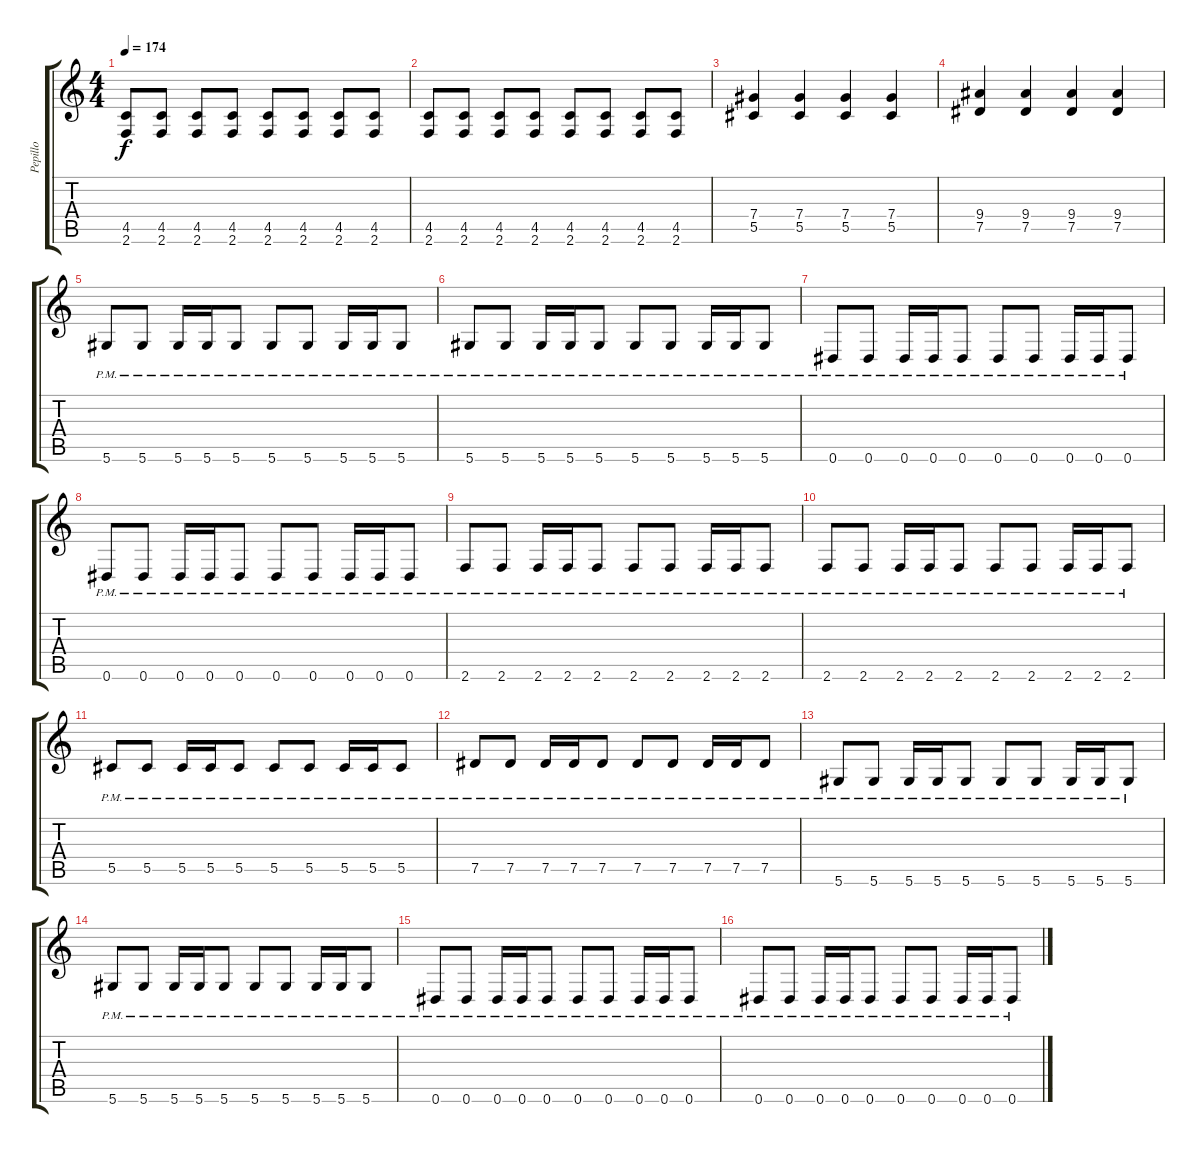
\track ("Pepillo" "Pepillo") {instrument overdrivenguitar}
\staff {score tabs}
\tuning (Eb4 Bb3 Gb3 Db3 Ab2 Eb2) {hide}
\ts (4 4)
\tempo 174
\clef g2
\ks c
(4.5 2.6).8{dy f} (4.5 2.6).8 (4.5 2.6).8 (4.5 2.6).8 (4.5 2.6).8 (4.5 2.6).8 (4.5 2.6).8 (4.5 2.6).8 |
(4.5 2.6).8 (4.5 2.6).8 (4.5 2.6).8 (4.5 2.6).8 (4.5 2.6).8 (4.5 2.6).8 (4.5 2.6).8 (4.5 2.6).8 |
(7.4 5.5).4 (7.4 5.5).4 (7.4 5.5).4 (7.4 5.5).4 |
(9.4 7.5).4 (9.4 7.5).4 (9.4 7.5).4 (9.4 7.5).4 |
5.6{pm}.8 5.6{pm}.8 5.6{pm}.16 5.6{pm}.16 5.6{pm}.8 5.6{pm}.8 5.6{pm}.8 5.6{pm}.16 5.6{pm}.16 5.6{pm}.8 |
5.6{pm}.8 5.6{pm}.8 5.6{pm}.16 5.6{pm}.16 5.6{pm}.8 5.6{pm}.8 5.6{pm}.8 5.6{pm}.16 5.6{pm}.16 5.6{pm}.8 |
0.6{pm}.8 0.6{pm}.8 0.6{pm}.16 0.6{pm}.16 0.6{pm}.8 0.6{pm}.8 0.6{pm}.8 0.6{pm}.16 0.6{pm}.16 0.6{pm}.8 |
0.6{pm}.8 0.6{pm}.8 0.6{pm}.16 0.6{pm}.16 0.6{pm}.8 0.6{pm}.8 0.6{pm}.8 0.6{pm}.16 0.6{pm}.16 0.6{pm}.8 |
2.6{pm}.8 2.6{pm}.8 2.6{pm}.16 2.6{pm}.16 2.6{pm}.8 2.6{pm}.8 2.6{pm}.8 2.6{pm}.16 2.6{pm}.16 2.6{pm}.8 |
2.6{pm}.8 2.6{pm}.8 2.6{pm}.16 2.6{pm}.16 2.6{pm}.8 2.6{pm}.8 2.6{pm}.8 2.6{pm}.16 2.6{pm}.16 2.6{pm}.8 |
5.5{pm}.8 5.5{pm}.8 5.5{pm}.16 5.5{pm}.16 5.5{pm}.8 5.5{pm}.8 5.5{pm}.8 5.5{pm}.16 5.5{pm}.16 5.5{pm}.8 |
7.5{pm}.8 7.5{pm}.8 7.5{pm}.16 7.5{pm}.16 7.5{pm}.8 7.5{pm}.8 7.5{pm}.8 7.5{pm}.16 7.5{pm}.16 7.5{pm}.8 |
5.6{pm}.8 5.6{pm}.8 5.6{pm}.16 5.6{pm}.16 5.6{pm}.8 5.6{pm}.8 5.6{pm}.8 5.6{pm}.16 5.6{pm}.16 5.6{pm}.8 |
5.6{pm}.8 5.6{pm}.8 5.6{pm}.16 5.6{pm}.16 5.6{pm}.8 5.6{pm}.8 5.6{pm}.8 5.6{pm}.16 5.6{pm}.16 5.6{pm}.8 |
0.6{pm}.8 0.6{pm}.8 0.6{pm}.16 0.6{pm}.16 0.6{pm}.8 0.6{pm}.8 0.6{pm}.8 0.6{pm}.16 0.6{pm}.16 0.6{pm}.8 |
0.6{pm}.8 0.6{pm}.8 0.6{pm}.16 0.6{pm}.16 0.6{pm}.8 0.6{pm}.8 0.6{pm}.8 0.6{pm}.16 0.6{pm}.16 0.6{pm}.8
